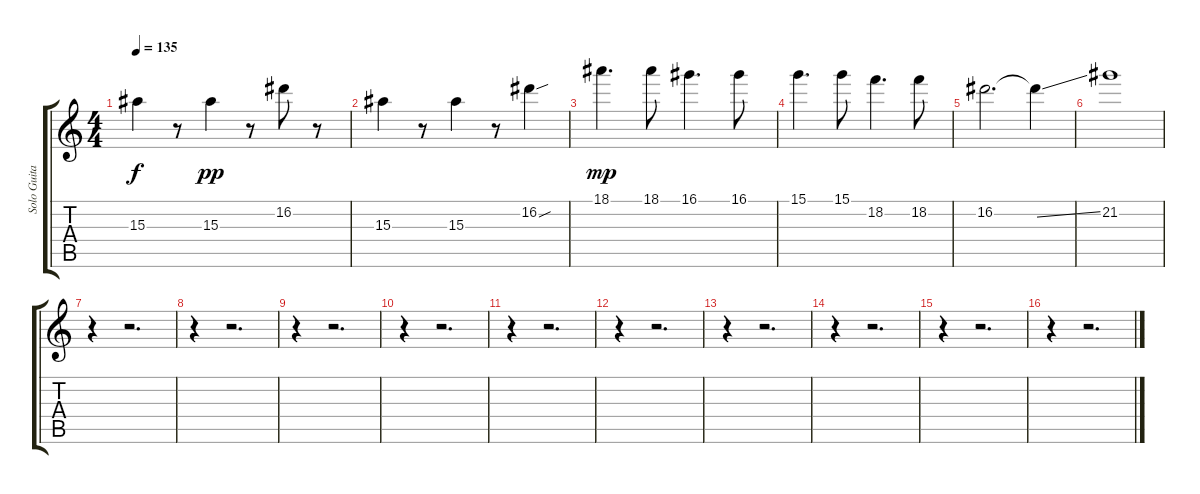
\track ("Solo Guitar" "Solo Guita") {instrument distortionguitar}
\staff {score tabs}
\tuning (E4 B3 G3 D3 A2 E2) {hide}
\ts (4 4)
\tempo 135
\clef g2
\ks c
15.3.4{dy f} r.8 15.3.4{dy pp} r.8 16.2.8 r.8 |
15.3.4 r.8 15.3.4 r.8 16.2{sou}.4 |
18.1.4{d dy mp} 18.1.8 16.1.4{d} 16.1.8 |
15.1.4{d} 15.1.8 18.2.4{d} 18.2.8 |
16.2.2{d} 16.2{ss t}.4 |
21.2.1 |
r.4 r.2{d} |
r.4 r.2{d} |
r.4 r.2{d} |
r.4 r.2{d} |
r.4 r.2{d} |
r.4 r.2{d} |
r.4 r.2{d} |
r.4 r.2{d} |
r.4 r.2{d} |
r.4 r.2{d}
